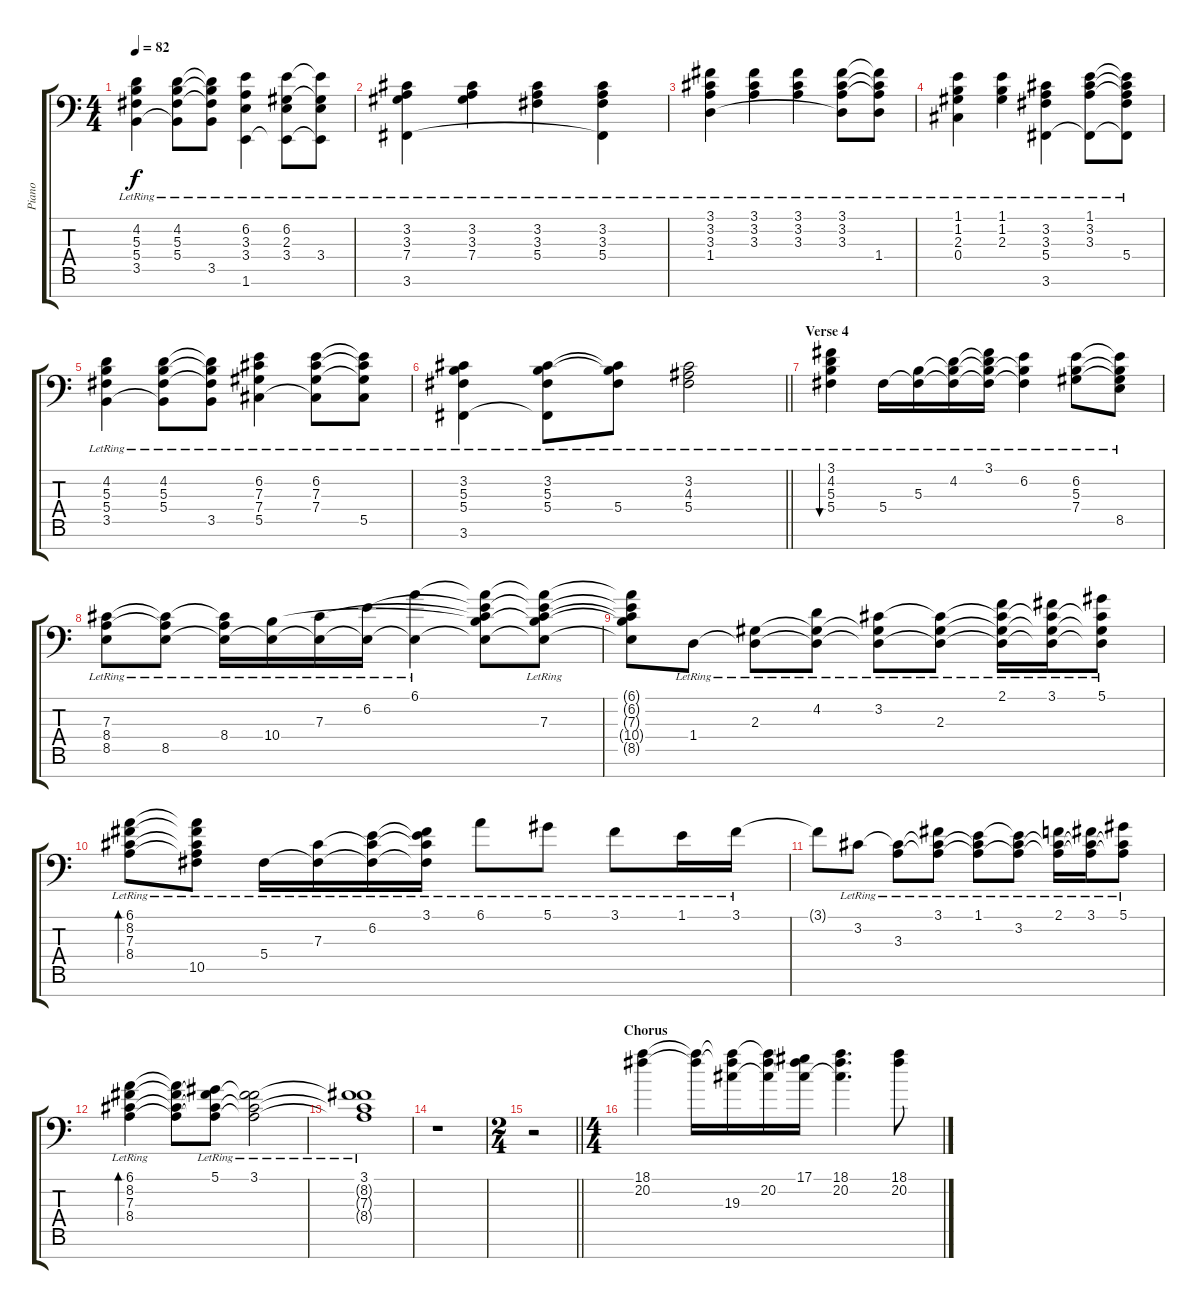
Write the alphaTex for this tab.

\track ("Piano" "Piano") {instrument acousticgrandpiano}
\staff {score tabs}
\tuning (Eb4 Bb3 Gb3 Db3 Ab2 Eb2 Bb1) {hide}
\ts (4 4)
\tempo 82
\clef f4
\ks c
(4.2{lr} 5.3{lr} 5.4{lr} 3.5{lr}).4{dy f} (4.2{lr} 5.3{lr} 5.4{lr} 3.5{t}).8 (4.2{t} 5.3{t} 5.4{t} 3.5{lr}).8 (6.2{lr} 3.3{lr} 3.4{lr} 1.6{lr}).4 (6.2{lr} 2.3{lr} 3.4{lr} 1.6{t}).8 (6.2{t} 2.3{t} 3.4{lr} 1.6{t}).8 |
(3.2{lr} 3.3{lr} 7.4{lr} 3.6{lr}).4 (3.2{lr} 3.3{lr} 7.4{lr}).4 (3.2{lr} 3.3{lr} 5.4{lr}).4 (3.2{lr} 3.3{lr} 5.4{lr} 3.6{t}).4 |
(3.1{lr} 3.2{lr} 3.3{lr} 1.4{lr}).4 (3.1{lr} 3.2{lr} 3.3{lr}).4 (3.1{lr} 3.2{lr} 3.3{lr}).4 (3.1{lr} 3.2{lr} 3.3{lr} 1.4{t}).8 (3.1{t} 3.2{t} 3.3{t} 1.4{lr}).8 |
(1.1{lr} 1.2{lr} 2.3{lr} 0.4{lr}).4 (1.1{lr} 1.2{lr} 2.3{lr}).4 (3.2{lr} 3.3{lr} 5.4{lr} 3.6{lr}).4 (1.1{lr} 3.2{lr} 3.3{lr} 3.6{t}).8 (1.1{t} 3.2{t} 3.3{t} 5.4{lr} 3.6{t}).8 |
(4.2{lr} 5.3{lr} 5.4{lr} 3.5{lr}).4 (4.2{lr} 5.3{lr} 5.4{lr} 3.5{t}).8 (4.2{t} 5.3{t} 5.4{t} 3.5{lr}).8 (6.2{lr} 7.3{lr} 7.4{lr} 5.5{lr}).4 (6.2{lr} 7.3{lr} 7.4{lr} 5.5{t}).8 (6.2{t} 7.3{t} 7.4{t} 5.5{lr}).8 |
\barLineRight lightlight
(3.2{lr} 5.3{lr} 5.4{lr} 3.6{lr}).4 (3.2{lr} 5.3{lr} 5.4{lr} 3.6{t}).8 (3.2{t} 5.3{t} 5.4{lr}).8 (3.2{lr} 4.3{lr} 5.4{lr}).2 |
\section ("" "Verse 4")
(3.1{lr} 4.2{lr} 5.3{lr} 5.4{lr}).4{bu 60} 5.4{lr}.16 (5.3{lr} 5.4{t}).16 (4.2{lr} 5.3{t} 5.4{t}).16 (3.1{lr} 4.2{t} 5.3{t} 5.4{t}).16 (6.2{lr} 5.3{t} 5.4{t}).4 (6.2{lr} 5.3{lr} 7.4{lr}).8 (6.2{t} 5.3{t} 7.4{t} 8.5{lr}).8 |
(7.3{lr} 8.4{lr} 8.5{lr}).8 (7.3{t} 8.4{t} 8.5{lr}).8 (7.3{t} 8.4{lr} 8.5{t}).16 (10.4{lr} 8.5{t}).16 (7.3{lr} 8.5{t}).16 (6.2{lr} 8.5{t}).16 (6.1{lr} 8.5{t}).4 (6.1{t} 6.2{t} 7.3{t} 10.4{t} 8.5{t}).8 (6.1{t} 6.2{t} 7.3{lr} 10.4{t} 8.5{t}).8 |
(6.1{t} 6.2{t} 7.3{t} 10.4{t} 8.5{t}).8 1.4{lr}.8 (2.3{lr} 1.4{t}).8 (4.2{lr} 2.3{t} 1.4{t}).8 (3.2{lr} 2.3{t} 1.4{t}).8 (3.2{t} 2.3{lr} 1.4{t}).8 (2.1{lr} 3.2{t} 2.3{t} 1.4{t}).16 (3.1{lr} 3.2{t} 2.3{t} 1.4{t}).16 (5.1{lr} 3.2{t} 2.3{t} 1.4{t}).8 |
(6.1{lr} 8.2{lr} 7.3{lr} 8.4{lr}).8{bd 60} (6.1{t} 8.2{t} 7.3{t} 8.4{t} 10.5{lr}).8 5.4{lr}.16 (7.3{lr} 5.4{t}).16 (6.2{lr} 7.3{t} 5.4{t}).16 (3.1{lr} 6.2{t} 7.3{t} 5.4{t}).16 6.1{lr}.8 5.1{lr}.8 3.1{lr}.8 1.1{lr}.16 3.1{lr}.16 |
3.1{t}.8 3.2{lr}.8 (3.2{t} 3.3{lr}).8 (3.1{lr} 3.2{t} 3.3{t}).8 (1.1{lr} 3.2{t} 3.3{t}).8 (1.1{t} 3.2{lr} 3.3{t}).8 (2.1{lr} 3.2{t} 3.3{t}).16 (3.1{lr} 3.2{t} 3.3{t}).16 (5.1{lr} 3.2{t} 3.3{t}).8 |
(6.1{lr} 8.2 7.3 8.4).4{bd 60} (6.1{t} 8.2{t} 7.3{t} 8.4{t}).8 (5.1{lr} 8.2{t} 7.3{t} 8.4{t}).8 (3.1{lr} 8.2{t} 7.3{t} 8.4{t}).2 |
(3.1{lr} 8.2{t} 7.3{t} 8.4{t}).1 |
r.1 |
\ts (2 4)
\barLineRight lightlight
r.2 |
\ts (4 4)
\section ("" "Chorus")
(18.1 20.2).4 (18.1{t} 20.2{t}).16 (18.1{t} 20.2{t} 19.3).16 (18.1{t} 20.2 19.3{t}).16 (17.1 20.2{t} 19.3{t}).16 (18.1 20.2 19.3{t}).4{d} (18.1 20.2).8
